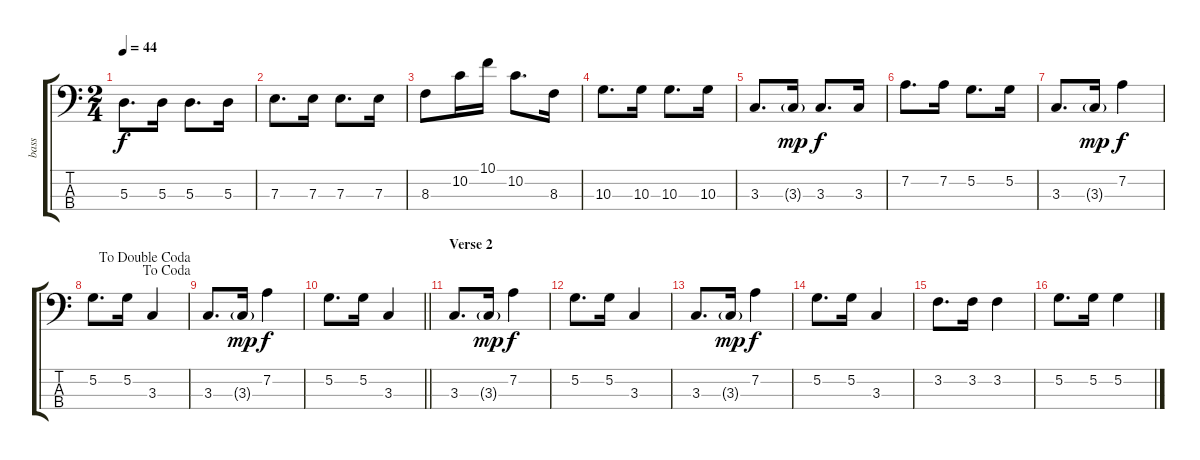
\track ("bass" "bass") {instrument electricbassfinger}
\staff {score tabs}
\tuning (G2 D2 A1 E1) {hide}
\ts (2 4)
\tempo 44
\clef f4
\ks c
5.3.8{d dy f} 5.3.16 5.3.8{d} 5.3.16 |
7.3.8{d} 7.3.16 7.3.8{d} 7.3.16 |
8.3.8 10.2.16 10.1.16 10.2.8{d} 8.3.16 |
10.3.8{d} 10.3.16 10.3.8{d} 10.3.16 |
3.3.8{d} 3.3{g}.16{dy mp} 3.3.8{d dy f} 3.3.16 |
7.2.8{d} 7.2.16 5.2.8{d} 5.2.16 |
3.3.8{d} 3.3{g}.16{dy mp} 7.2.4{dy f} |
\jump dacoda
\jump dadoublecoda
5.2.8{d} 5.2.16 3.3.4 |
3.3.8{d} 3.3{g}.16{dy mp} 7.2.4{dy f} |
\barLineRight lightlight
5.2.8{d} 5.2.16 3.3.4 |
\section ("" "Verse 2")
3.3.8{d} 3.3{g}.16{dy mp} 7.2.4{dy f} |
5.2.8{d} 5.2.16 3.3.4 |
3.3.8{d} 3.3{g}.16{dy mp} 7.2.4{dy f} |
5.2.8{d} 5.2.16 3.3.4 |
3.2.8{d} 3.2.16 3.2.4 |
5.2.8{d} 5.2.16 5.2.4
